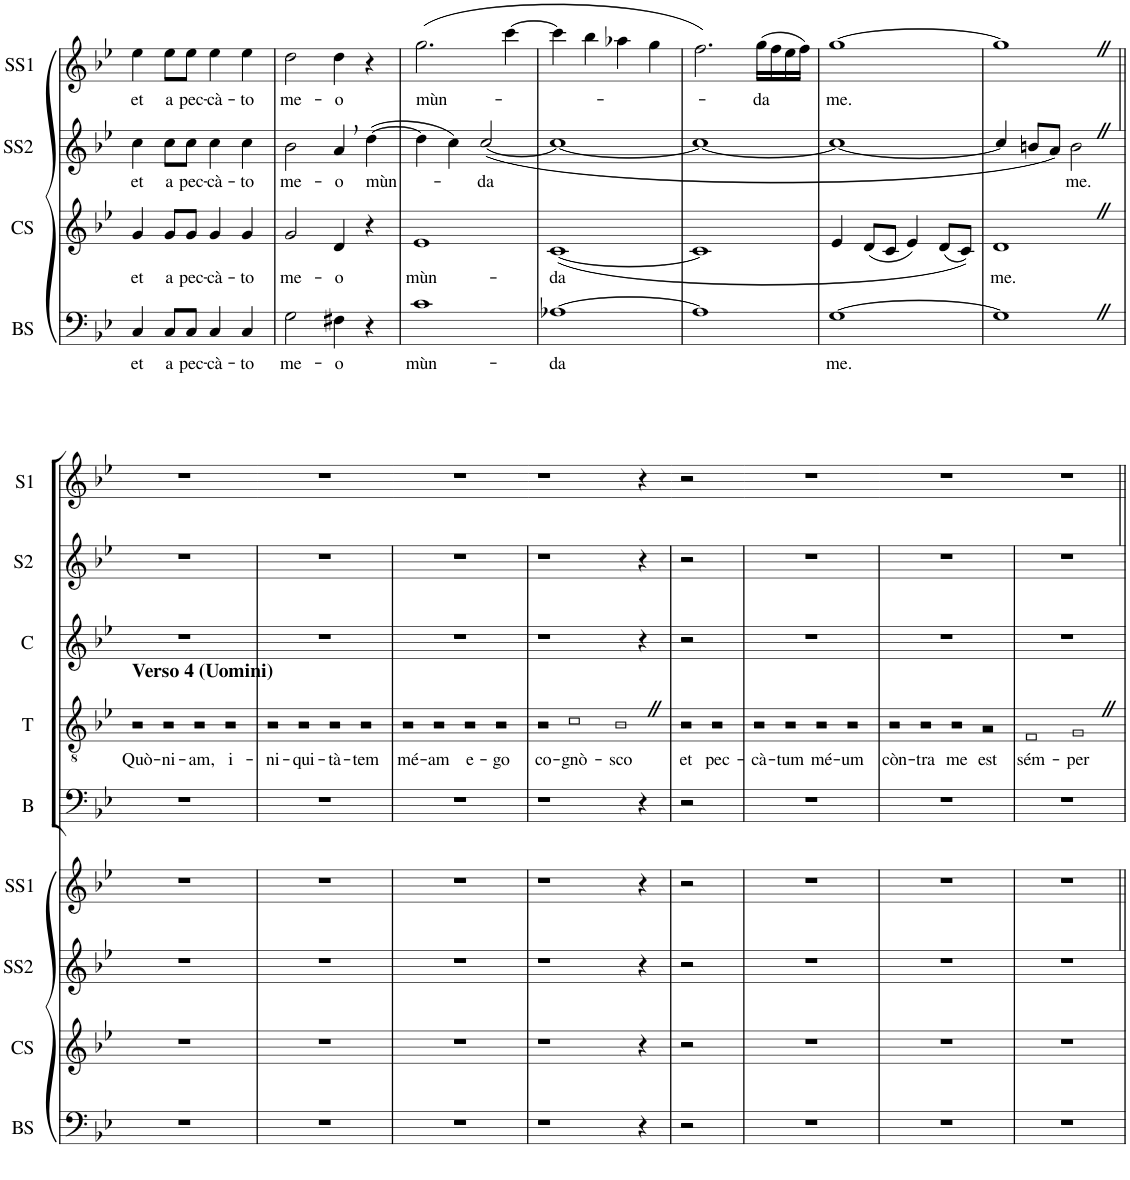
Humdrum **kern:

**kern	**text	**kern	**text	**kern	**text	**kern	**text	**kern	**text
*part5	*part5	*part4	*part4	*part3	*part3	*part2	*part2	*part1	*part1
*staff5	*staff5	*staff4	*staff4	*staff3	*staff3	*staff2	*staff2	*staff1	*staff1
*I"BS	*	*I"CS	*	*I"SS2	*	*I"SS1	*	*I"T	*
*I'BS	*	*I'CS	*	*I'SS2	*	*I'SS1	*	*I'T	*
!!LO:PB:g=z
*clefF4	*	*clefG2	*	*clefG2	*	*clefG2	*	*clefGv2	*
*	*	*	*	*Trd1c2	*	*Trd1c2	*	*	*
*k[b-e-]	*	*k[b-e-]	*	*k[b-e-]	*	*k[b-e-]	*	*k[b-e-]	*
*B-:	*	*B-:	*	*B-:	*	*B-:	*	*B-:	*
*M4/4	*	*M4/4	*	*M4/4	*	*M4/4	*	*M4/4	*
*met(c)	*	*met(c)	*	*met(c)	*	*met(c)	*	*met(c)	*
=8	=8	=8	=8	=8	=8	=8	=8	=8	=8
!	!LO:LY:b	!	!LO:LY:b	!	!LO:LY:b	!	!LO:LY:b	!	!
4C/	et	4g/	et	4cc\	et	4ee-\	et	1r	.
!	!LO:LY:b	!	!LO:LY:b	!	!LO:LY:b	!	!LO:LY:b	!	!
8C/L	a	8g/L	a	8cc\L	a	8ee-\L	a	.	.
!	!LO:LY:b	!	!LO:LY:b	!	!LO:LY:b	!	!LO:LY:b	!	!
8C/J	pec-	8g/J	pec-	8cc\J	pec-	8ee-\J	pec-	.	.
!	!LO:LY:b	!	!LO:LY:b	!	!LO:LY:b	!	!LO:LY:b	!	!
4C/	-cà-	4g/	-cà-	4cc\	-cà-	4ee-\	-cà-	.	.
!	!LO:LY:b	!	!LO:LY:b	!	!LO:LY:b	!	!LO:LY:b	!	!
4C/	-to	4g/	-to	4cc\	-to	4ee-\	-to	.	.
=9	=9	=9	=9	=9	=9	=9	=9	=9	=9
!	!LO:LY:b	!	!LO:LY:b	!	!LO:LY:b	!	!LO:LY:b	!	!
2G\	me-	2g/	me-	2b-\	me-	2dd\	me-	1r	.
!	!LO:LY:b	!	!LO:LY:b	!	!LO:LY:b	!	!LO:LY:b	!	!
4F#X\	-o	4d/	-o	4a,/	-o	4dd\	-o	.	.
!	!	!	!	!	!LO:LY:b	!	!	!	!
4r	.	4r	.	([4dd\	mùn-	4r	.	.	.
=10	=10	=10	=10	=10	=10	=10	=10	=10	=10
!	!LO:LY:b	!	!LO:LY:b	!	!	!	!LO:LY:b	!	!
1c	mùn-	1e-	mùn-	4dd\]	.	(2.gg\	mùn-	1r	.
.	.	.	.	4cc\)	.	.	.	.	.
!	!	!	!	!	!LO:LY:b	!	!	!	!
.	.	.	.	([2cc/	-da	.	.	.	.
.	.	.	.	.	.	[4ccc\	.	.	.
=11	=11	=11	=11	=11	=11	=11	=11	=11	=11
!	!LO:LY:b	!	!LO:LY:b	!	!	!	!	!	!
[1A-X	-da	([1c	-da	1cc_	.	4ccc\]	.	1r	.
.	.	.	.	.	.	4bb-\	.	.	.
.	.	.	.	.	.	4aa-X\	.	.	.
.	.	.	.	.	.	4gg\	.	.	.
=12	=12	=12	=12	=12	=12	=12	=12	=12	=12
1A-]	.	1c]	.	1cc_	.	2.ff\)	.	1r	.
!	!	!	!	!	!	!	!LO:LY:b	!	!
.	.	.	.	.	.	(16gg\LL	-da	.	.
.	.	.	.	.	.	16ff\	.	.	.
.	.	.	.	.	.	16ee-\	.	.	.
.	.	.	.	.	.	16ff\JJ)	.	.	.
=13	=13	=13	=13	=13	=13	=13	=13	=13	=13
!	!LO:LY:b	!	!	!	!	!	!LO:LY:b	!	!
[1G	me.	4e-/	.	1cc_	.	[1gg	me.	1r	.
.	.	(8d/L	.	.	.	.	.	.	.
.	.	8c/J	.	.	.	.	.	.	.
.	.	4e-/)	.	.	.	.	.	.	.
.	.	(8d/L	.	.	.	.	.	.	.
.	.	8c/J))	.	.	.	.	.	.	.
=14	=14	=14	=14	=14	=14	=14	=14	=14	=14
!	!	!	!LO:LY:b	!	!	!	!	!	!
1GZ]	.	1dZ	me.	4cc/]	.	1ggZ]	.	1r	.
.	.	.	.	8bn/L	.	.	.	.	.
.	.	.	.	8a/J)	.	.	.	.	.
!	!	!	!	!	!LO:LY:b	!	!	!	!
.	.	.	.	2bZ\	me.	.	.	.	.
!!LO:LB:g=z
=1||	=1||	=1||	=1||	=1||	=1||	=1||	=1||	=1||	=1||
!	!	!	!	!	!	!	!	!LO:TX:a:B:t=Verso 4 (Uomini)	!
!	!	!	!	!	!	!	!	!	!LO:LY:b
1r	.	1r	.	1r	.	1r	.	4B-	Quò-
!	!	!	!	!	!	!	!	!	!LO:LY:b
.	.	.	.	.	.	.	.	4B-	-ni-
!	!	!	!	!	!	!	!	!	!LO:LY:b
.	.	.	.	.	.	.	.	4B-	-am,
!	!	!	!	!	!	!	!	!	!LO:LY:b
.	.	.	.	.	.	.	.	4B-	i-
=2-	=2-	=2-	=2-	=2-	=2-	=2-	=2-	=2-	=2-
!	!	!	!	!	!	!	!	!	!LO:LY:b
1r	.	1r	.	1r	.	1r	.	4B-	-ni-
!	!	!	!	!	!	!	!	!	!LO:LY:b
.	.	.	.	.	.	.	.	4B-	-qui-
!	!	!	!	!	!	!	!	!	!LO:LY:b
.	.	.	.	.	.	.	.	4B-	-tà-
!	!	!	!	!	!	!	!	!	!LO:LY:b
.	.	.	.	.	.	.	.	4B-	-tem
=3-	=3-	=3-	=3-	=3-	=3-	=3-	=3-	=3-	=3-
!	!	!	!	!	!	!	!	!	!LO:LY:b
1r	.	1r	.	1r	.	1r	.	4B-	mé-
!	!	!	!	!	!	!	!	!	!LO:LY:b
.	.	.	.	.	.	.	.	4B-	-am
!	!	!	!	!	!	!	!	!	!LO:LY:b
.	.	.	.	.	.	.	.	4B-	e-
!	!	!	!	!	!	!	!	!	!LO:LY:b
.	.	.	.	.	.	.	.	4B-	-go
=4-	=4-	=4-	=4-	=4-	=4-	=4-	=4-	=4-	=4-
!	!	!	!	!	!	!	!	!	!LO:LY:b
1r	.	1r	.	1r	.	1r	.	4B-	co-
!	!	!	!	!	!	!	!	!	!LO:LY:b
.	.	.	.	.	.	.	.	2c	-gnò-
!	!	!	!	!	!	!	!	!	!LO:LY:b
.	.	.	.	.	.	.	.	[4B-Z	-sco
4r	.	4r	.	4r	.	4r	.	4ryy	.
=5-	=5-	=5-	=5-	=5-	=5-	=5-	=5-	=5-	=5-
!	!	!	!	!	!	!	!	!	!LO:LY:b
2r	.	2r	.	2r	.	2r	.	4B-	et
.	.	.	.	.	.	.	.	4B-]	.
!	!	!	!	!	!	!	!	!	!LO:LY:b
4ryy	.	4ryy	.	4ryy	.	4ryy	.	4B-	pec-
=6-	=6-	=6-	=6-	=6-	=6-	=6-	=6-	=6-	=6-
!	!	!	!	!	!	!	!	!	!LO:LY:b
1r	.	1r	.	1r	.	1r	.	4B-	-cà-
!	!	!	!	!	!	!	!	!	!LO:LY:b
.	.	.	.	.	.	.	.	4B-	-tum
!	!	!	!	!	!	!	!	!	!LO:LY:b
.	.	.	.	.	.	.	.	4B-	mé-
!	!	!	!	!	!	!	!	!	!LO:LY:b
.	.	.	.	.	.	.	.	4B-	-um
=7-	=7-	=7-	=7-	=7-	=7-	=7-	=7-	=7-	=7-
!	!	!	!	!	!	!	!	!	!LO:LY:b
1r	.	1r	.	1r	.	1r	.	4B-	còn-
!	!	!	!	!	!	!	!	!	!LO:LY:b
.	.	.	.	.	.	.	.	4B-	-tra
!	!	!	!	!	!	!	!	!	!LO:LY:b
.	.	.	.	.	.	.	.	4B-	me
!	!	!	!	!	!	!	!	!	!LO:LY:b
.	.	.	.	.	.	.	.	4A	est
=8-	=8-	=8-	=8-	=8-	=8-	=8-	=8-	=8-	=8-
!	!	!	!	!	!	!	!	!	!LO:LY:b
1r	.	1r	.	1r	.	1r	.	2F	sém-
!	!	!	!	!	!	!	!	!	!LO:LY:b
.	.	.	.	.	.	.	.	2GZ	-per
=||	=||	=||	=||	=||	=||	=||	=||	=||	=||
*-	*-	*-	*-	*-	*-	*-	*-	*-	*-
